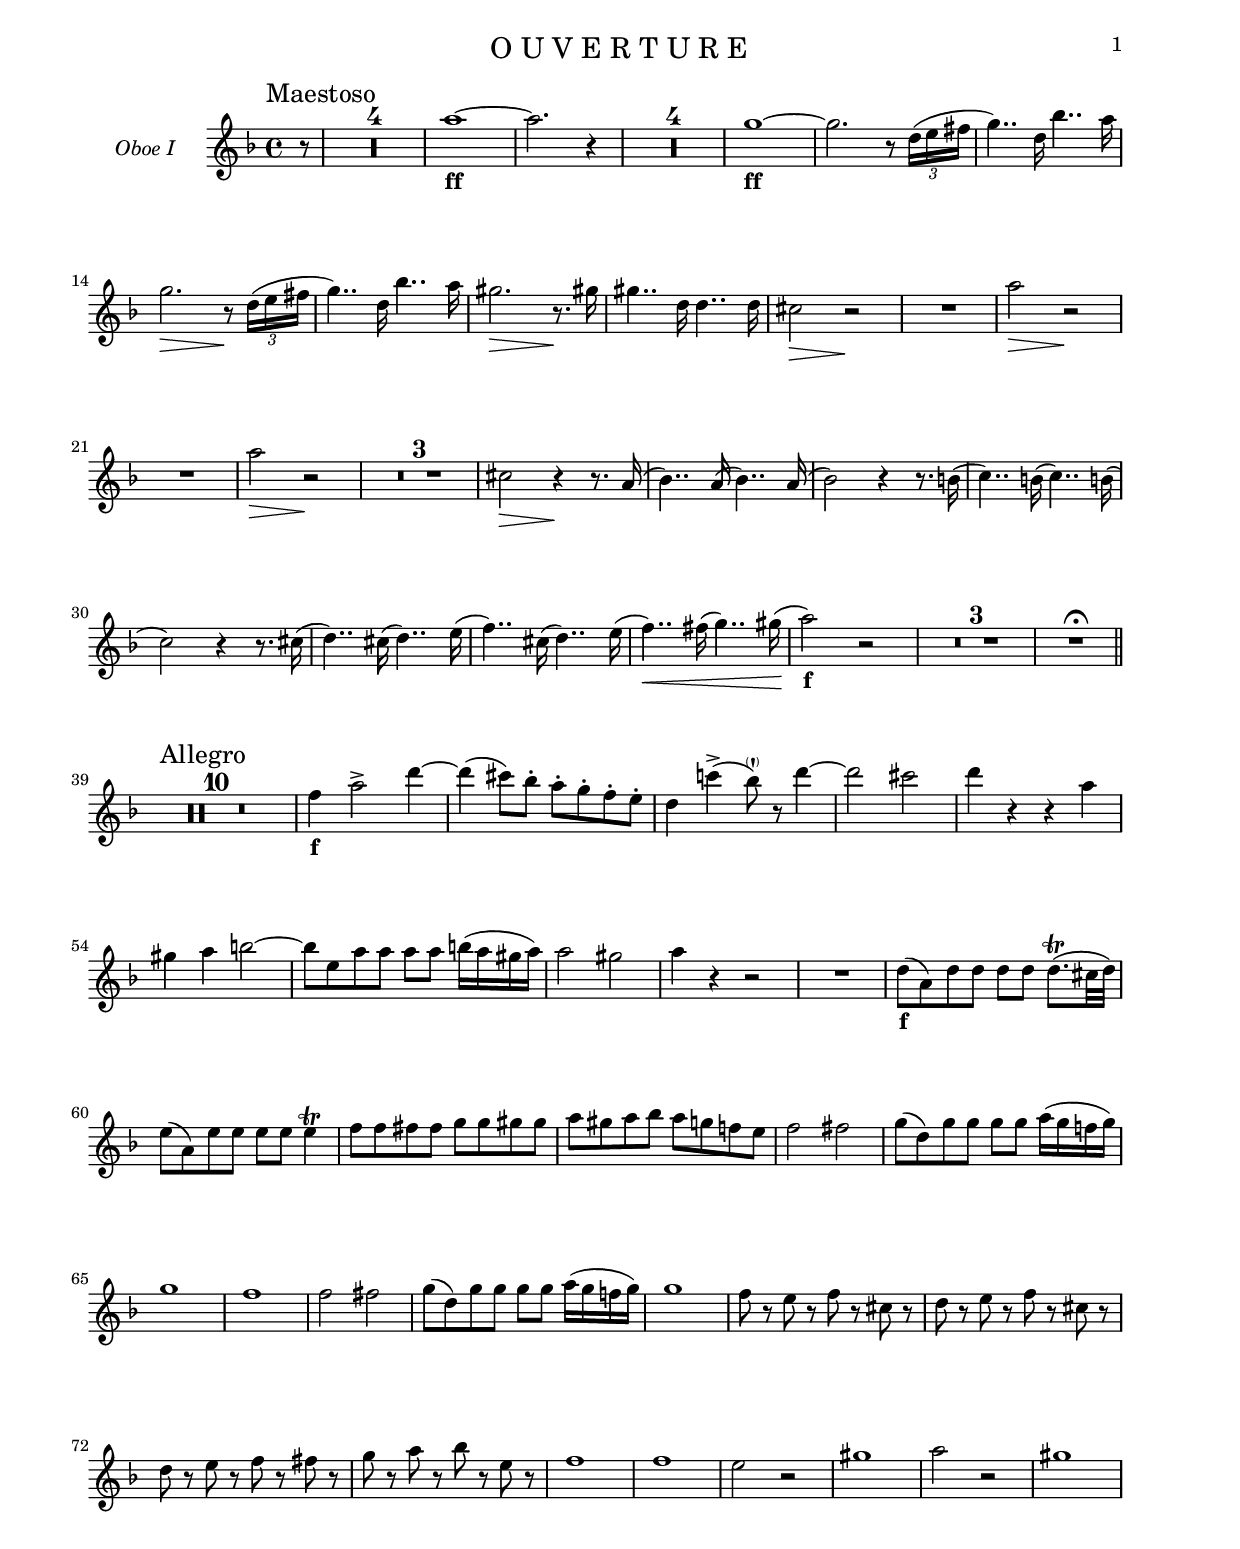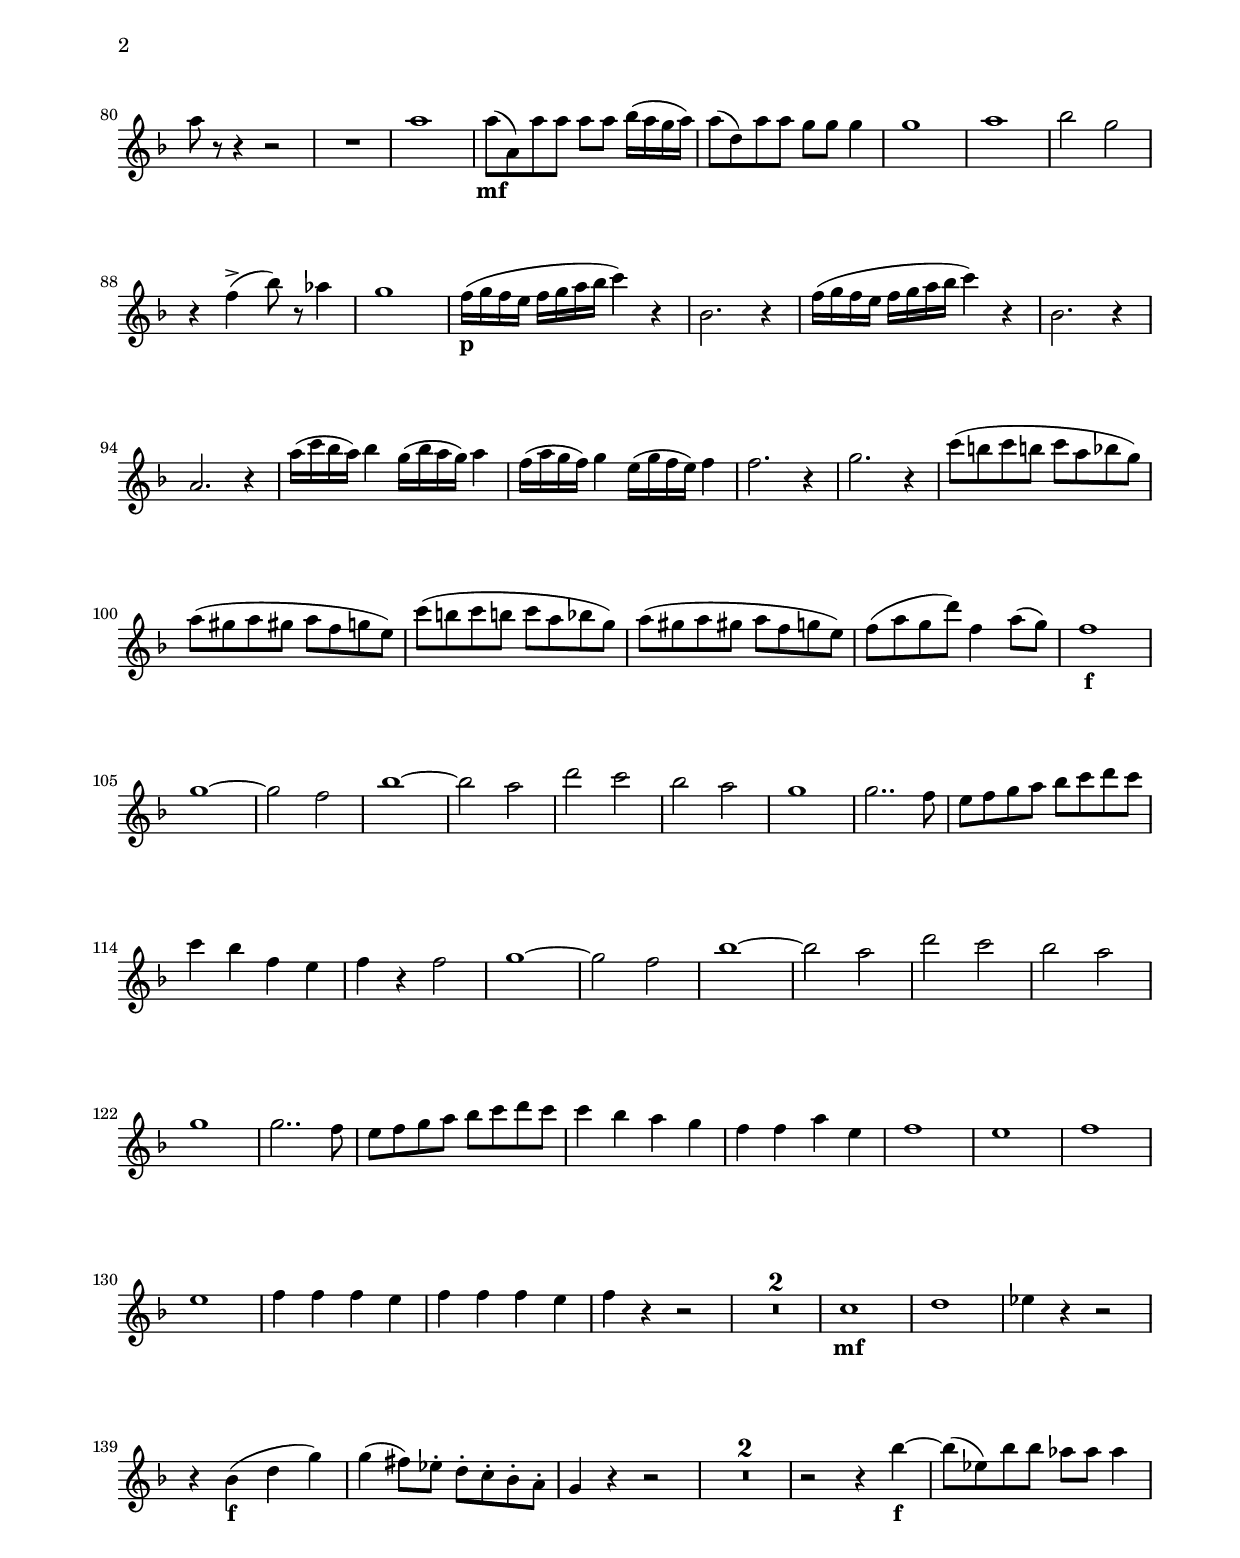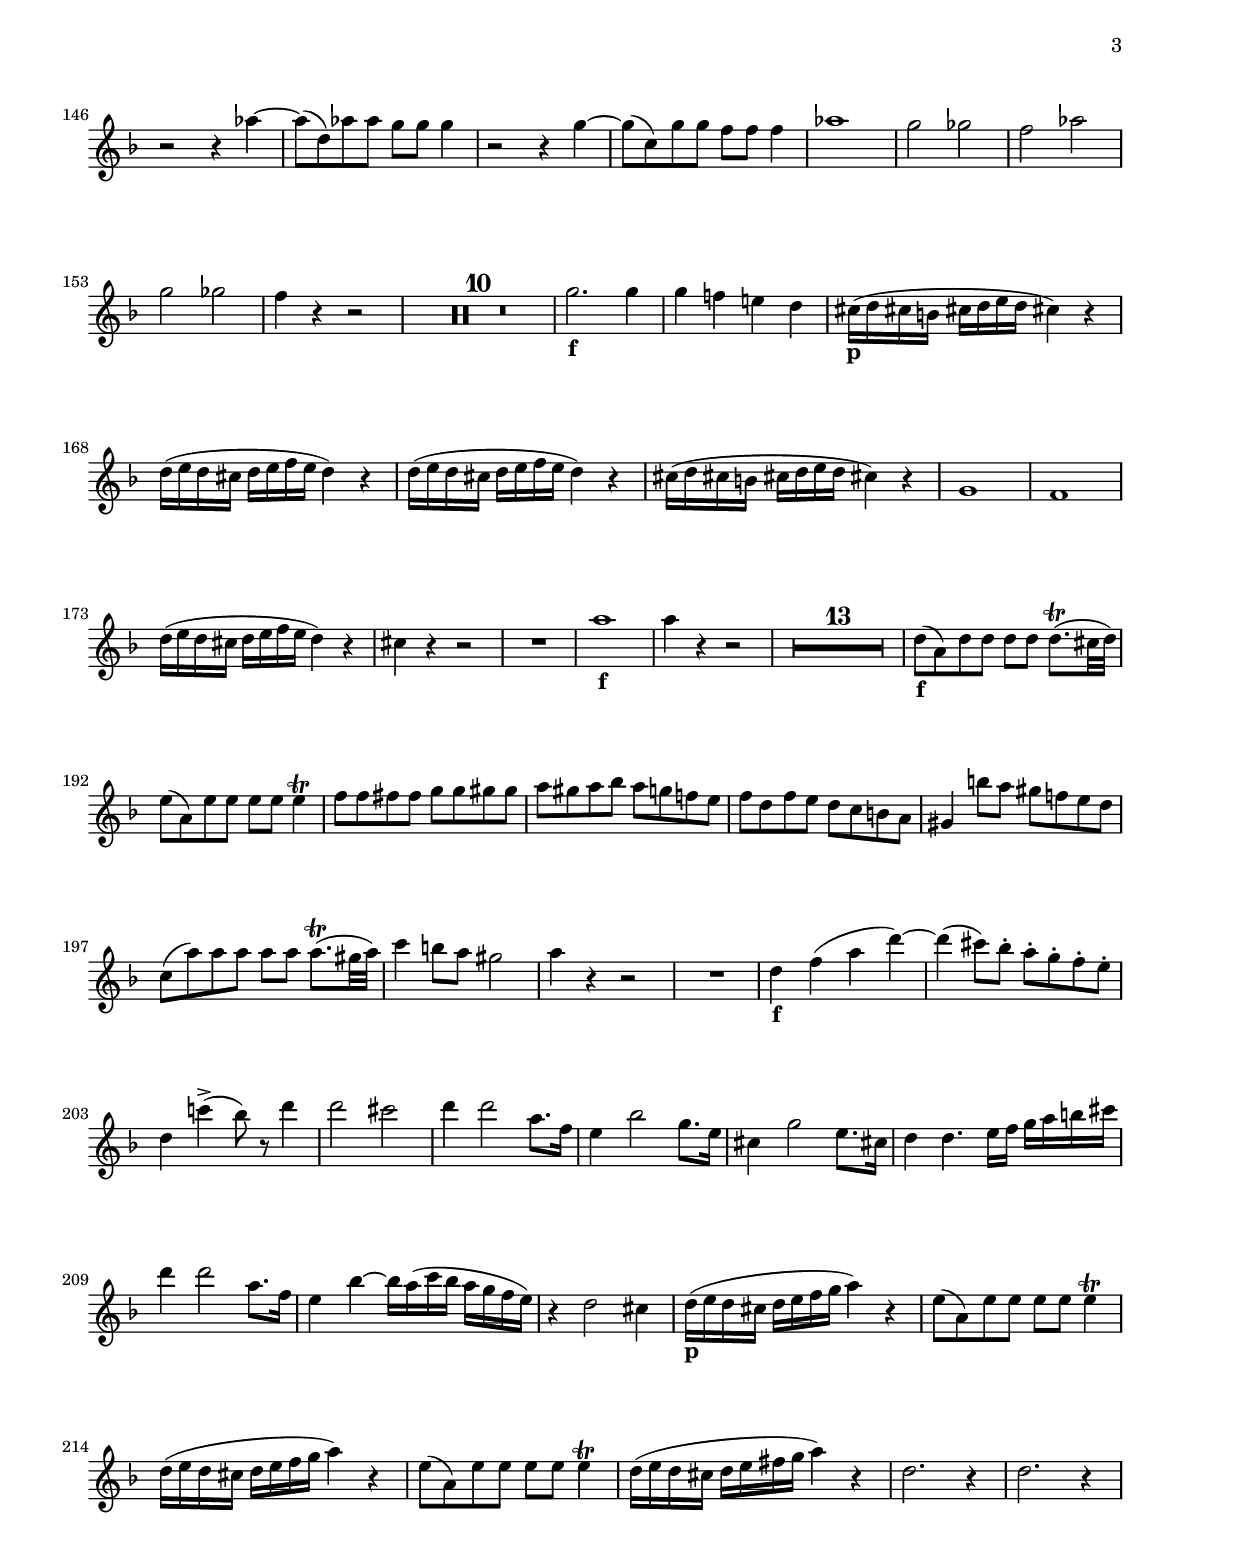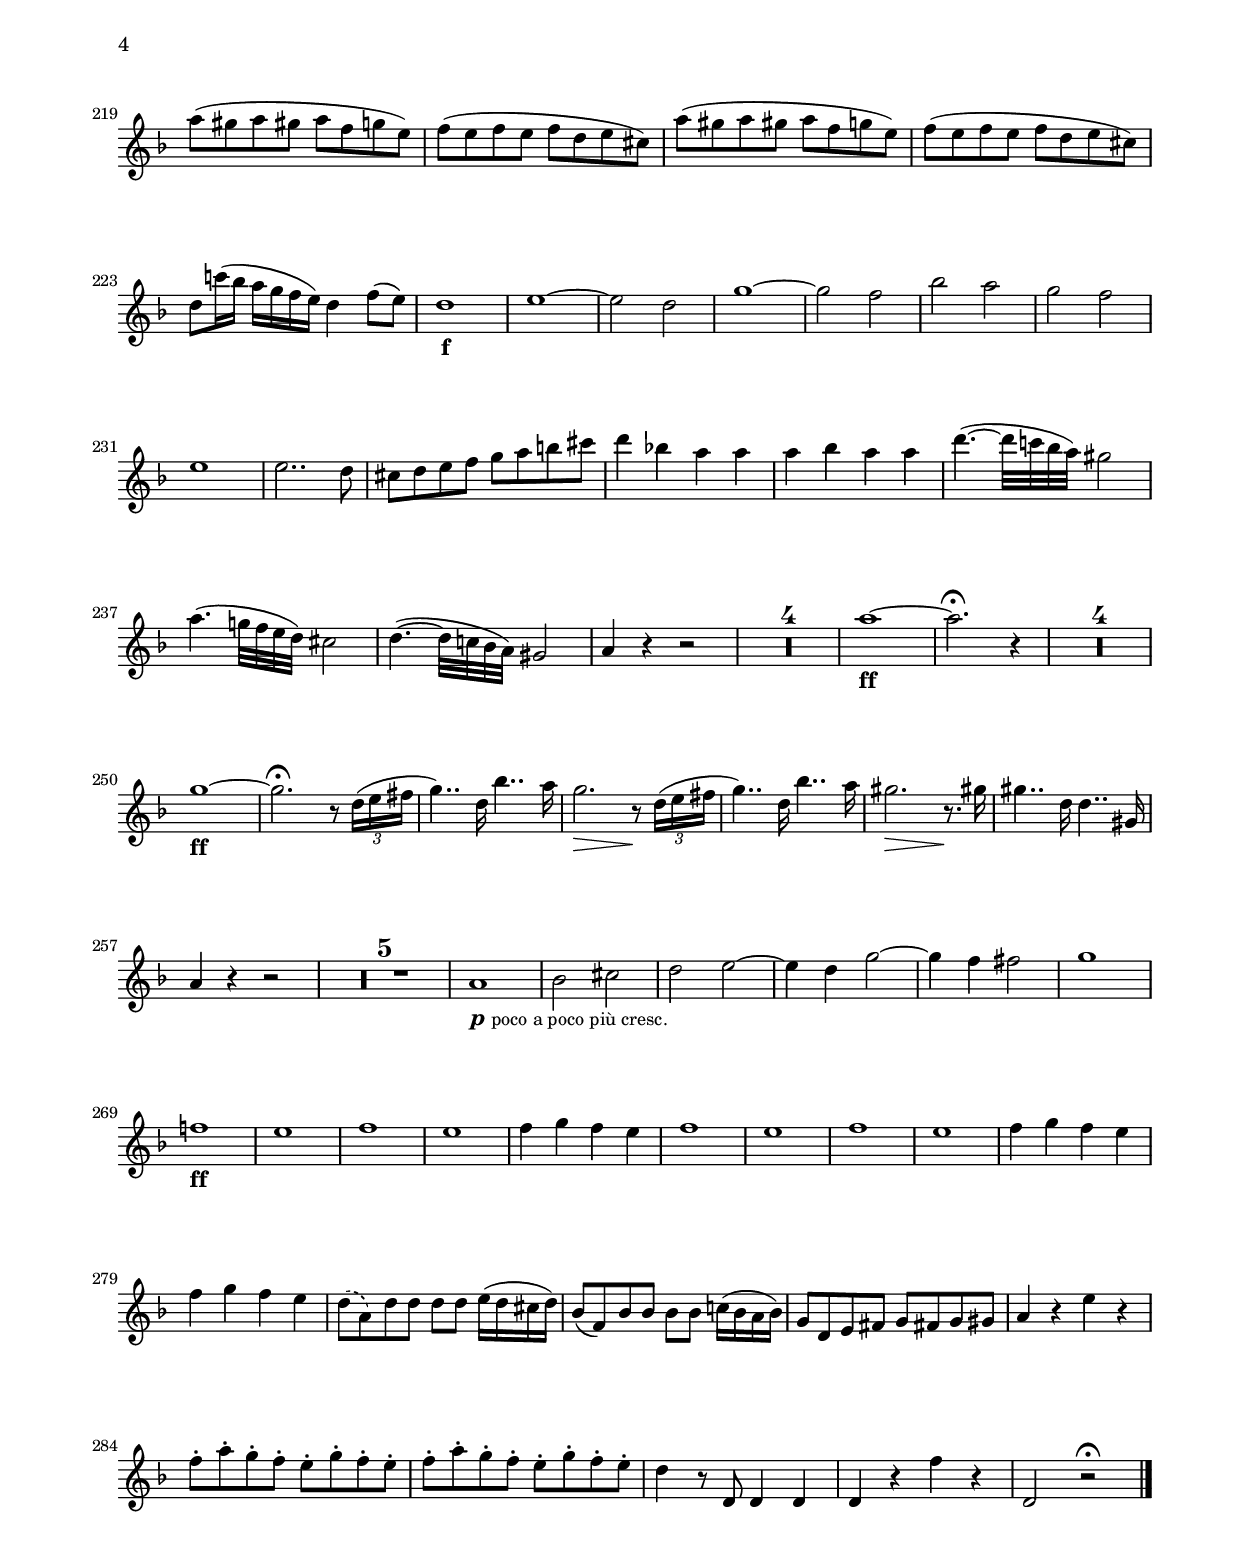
% (c) 2020 by Wolfgang Esser-Skala.
% This file is licensed under the Creative Commons Attribution-NonCommercial-ShareAlike 4.0 International License.
% To view a copy of this license, visit http://creativecommons.org/licenses/by-nc-sa/4.0/.

\version "2.18.0"

\include "../definitions.ly"

\paper {
	indent = 2\cm
	top-margin = 1.5\cm
	system-separator-markup = ##f
	system-system-spacing =
    #'((basic-distance . 18)
       (minimum-distance . 18)
       (padding . -100)
       (stretchability . 0))

	top-system-spacing =
    #'((basic-distance . 12)
       (minimum-distance . 12)
       (padding . -100)
       (stretchability . 0))

	top-markup-spacing =
    #'((basic-distance . 0)
       (minimum-distance . 0)
       (padding . -100)
       (stretchability . 0))

	markup-system-spacing =
    #'((basic-distance . 12)
       (minimum-distance . 12)
       (padding . -100)
       (stretchability . 0))

	systems-per-page = #9
}

#(set-global-staff-size 17.82)

\layout {
	\context {
		\Staff
		instrumentName = "Oboe I"
	}
}

\book {
	\bookpart {
		\header {
			title = "O U V E R T U R E"
		}
		\score {
			<<
				\new Staff { \OboeI }
			>>
		}
	}
}
